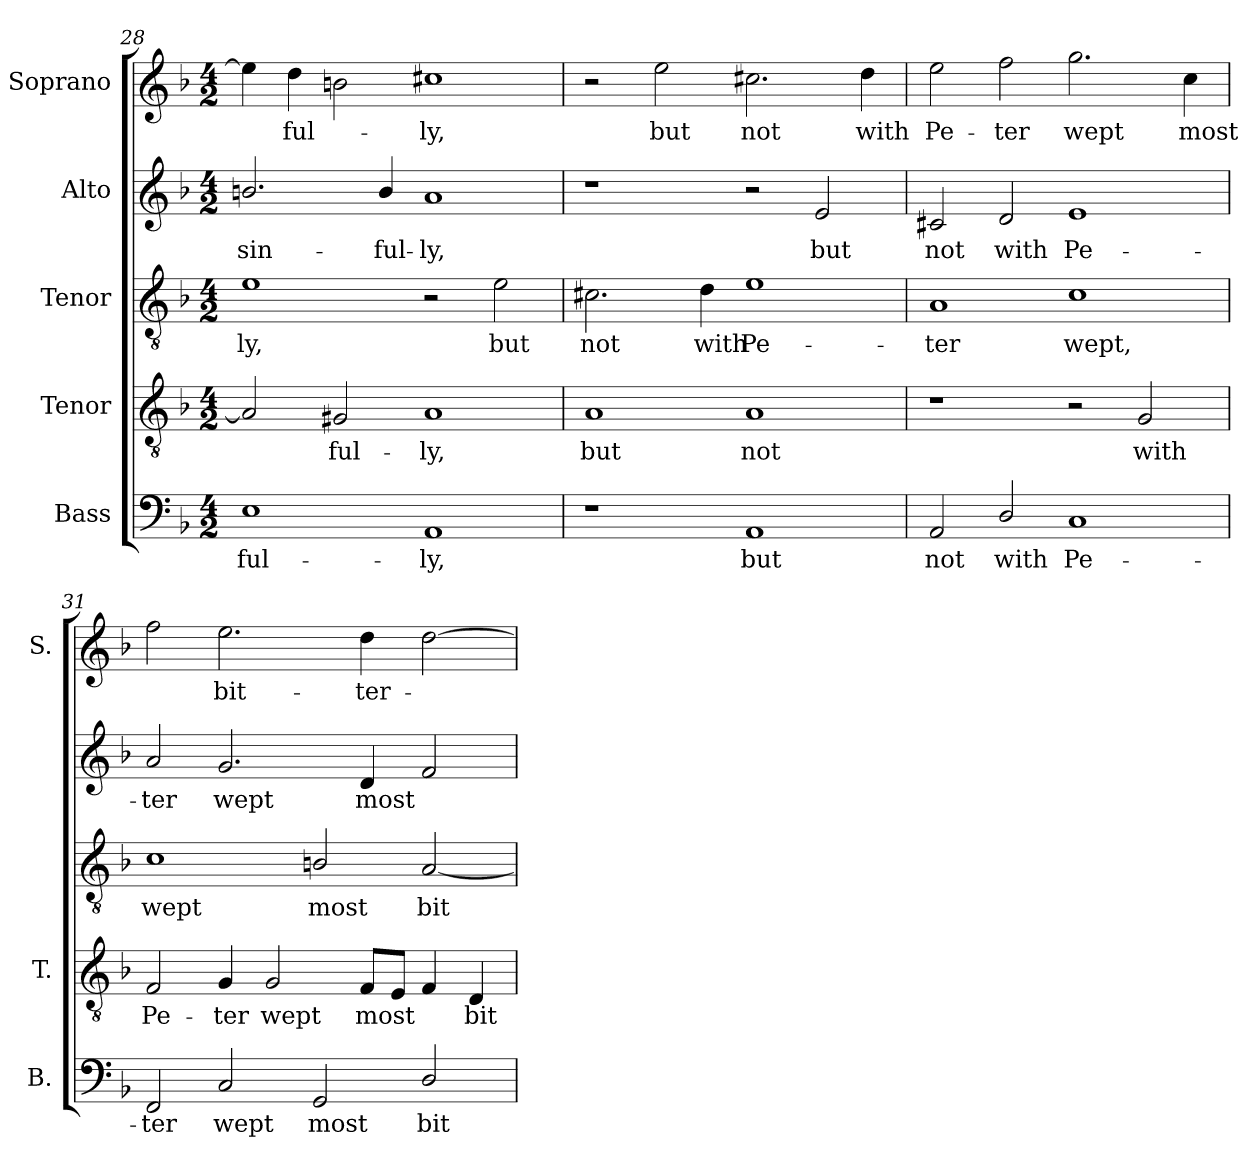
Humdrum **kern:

**kern	**text	**kern	**text	**kern	**text	**kern	**text	**kern	**text
*part5	*part5	*part4	*part4	*part3	*part3	*part2	*part2	*part1	*part1
*staff5	*staff5	*staff4	*staff4	*staff3	*staff3	*staff2	*staff2	*staff1	*staff1
*I"Bass	*	*I"Tenor	*	*I"Tenor	*	*I"Alto	*	*I"Soprano	*
*I'B.	*	*I'T.	*	*	*	*	*	*I'S.	*
*clefF4	*	*clefGv2	*	*clefGv2	*	*clefG2	*	*clefG2	*
*	*	*ITrd7c12	*	*ITrd7c12	*	*	*	*	*
*k[b-]	*	*k[b-]	*	*k[b-]	*	*k[b-]	*	*k[b-]	*
*F:	*	*F:	*	*F:	*	*F:	*	*F:	*
*M4/2	*	*M4/2	*	*M4/2	*	*M4/2	*	*M4/2	*
=28	=28	=28	=28	=28	=28	=28	=28	=28	=28
!	!LO:LY:b:color=#000000	!	!	!	!	!	!	!	!
!	!	!	!	!	!LO:LY:b:color=#000000	!	!	!	!
!	!	!	!	!	!	!	!LO:LY:b:color=#000000	!	!
1Ei	-ful-	2AAi/]	.	1Ei	-ly,	2.bni/	sin-	4eei\]	.
!	!	!	!	!	!	!	!	!	!LO:LY:b:color=#000000
.	.	.	.	.	.	.	.	4ddi\	-ful-
!	!	!	!LO:LY:b:color=#000000	!	!	!	!	!	!
.	.	2GG#Xi/	-ful-	.	.	.	.	2bni\	.
!	!	!	!	!	!	!	!LO:LY:b:color=#000000	!	!
.	.	.	.	.	.	4bi/	-ful-	.	.
!	!LO:LY:b:color=#000000	!	!	!	!	!	!	!	!
!	!	!	!LO:LY:b:color=#000000	!	!	!	!	!	!
!	!	!	!	!	!	!	!LO:LY:b:color=#000000	!	!
!	!	!	!	!	!	!	!	!	!LO:LY:b:color=#000000
1AAi	-ly,	1AAi	-ly,	2r	.	1ai	-ly,	1cc#Xi	-ly,
!	!	!	!	!	!LO:LY:b:color=#000000	!	!	!	!
.	.	.	.	2Ei\	but	.	.	.	.
=29	=29	=29	=29	=29	=29	=29	=29	=29	=29
!	!	!	!LO:LY:b:color=#000000	!	!	!	!	!	!
!	!	!	!	!	!LO:LY:b:color=#000000	!	!	!	!
1r	.	1AAi	but	2.C#Xi\	not	1r	.	2r	.
!	!	!	!	!	!	!	!	!	!LO:LY:b:color=#000000
.	.	.	.	.	.	.	.	2eei\	but
!	!	!	!	!	!LO:LY:b:color=#000000	!	!	!	!
.	.	.	.	4Di\	with	.	.	.	.
!	!LO:LY:b:color=#000000	!	!	!	!	!	!	!	!
!	!	!	!LO:LY:b:color=#000000	!	!	!	!	!	!
!	!	!	!	!	!LO:LY:b:color=#000000	!	!	!	!
!	!	!	!	!	!	!	!	!	!LO:LY:b:color=#000000
1AAi	but	1AAi	not	1Ei	Pe-	2r	.	2.cc#Xi\	not
!	!	!	!	!	!	!	!LO:LY:b:color=#000000	!	!
.	.	.	.	.	.	2ei/	but	.	.
!	!	!	!	!	!	!	!	!	!LO:LY:b:color=#000000
.	.	.	.	.	.	.	.	4ddi\	with
=30	=30	=30	=30	=30	=30	=30	=30	=30	=30
!	!LO:LY:b:color=#000000	!	!	!	!	!	!	!	!
!	!	!	!	!	!LO:LY:b:color=#000000	!	!	!	!
!	!	!	!	!	!	!	!LO:LY:b:color=#000000	!	!
!	!	!	!	!	!	!	!	!	!LO:LY:b:color=#000000
2AAi/	not	1r	.	1AAi	-ter	2c#Xi/	not	2eei\	Pe-
!	!LO:LY:b:color=#000000	!	!	!	!	!	!	!	!
!	!	!	!	!	!	!	!LO:LY:b:color=#000000	!	!
!	!	!	!	!	!	!	!	!	!LO:LY:b:color=#000000
2Di/	with	.	.	.	.	2di/	with	2ffi\	-ter
!	!LO:LY:b:color=#000000	!	!	!	!	!	!	!	!
!	!	!	!	!	!LO:LY:b:color=#000000	!	!	!	!
!	!	!	!	!	!	!	!LO:LY:b:color=#000000	!	!
!	!	!	!	!	!	!	!	!	!LO:LY:b:color=#000000
1Ci	Pe-	2r	.	1Ci	wept,	1ei	Pe-	2.ggi\	wept
!	!	!	!LO:LY:b:color=#000000	!	!	!	!	!	!
.	.	2GGi/	with	.	.	.	.	.	.
!	!	!	!	!	!	!	!	!	!LO:LY:b:color=#000000
.	.	.	.	.	.	.	.	4cci\	most
=31	=31	=31	=31	=31	=31	=31	=31	=31	=31
!	!LO:LY:b:color=#000000	!	!	!	!	!	!	!	!
!	!	!	!LO:LY:b:color=#000000	!	!	!	!	!	!
!	!	!	!	!	!LO:LY:b:color=#000000	!	!	!	!
!	!	!	!	!	!	!	!LO:LY:b:color=#000000	!	!
2FFi/	-ter	2FFi/	Pe-	1Ci	wept	2ai/	-ter	2ffi\	.
!	!LO:LY:b:color=#000000	!	!	!	!	!	!	!	!
!	!	!	!LO:LY:b:color=#000000	!	!	!	!	!	!
!	!	!	!	!	!	!	!LO:LY:b:color=#000000	!	!
!	!	!	!	!	!	!	!	!	!LO:LY:b:color=#000000
2Ci/	wept	4GGi/	-ter	.	.	2.gi/	wept	2.eei\	bit-
!	!	!	!LO:LY:b:color=#000000	!	!	!	!	!	!
.	.	2GGi/	wept	.	.	.	.	.	.
!	!LO:LY:b:color=#000000	!	!	!	!	!	!	!	!
!	!	!	!	!	!LO:LY:b:color=#000000	!	!	!	!
2GGi/	most	.	.	2BBni/	most	.	.	.	.
!	!	!	!LO:LY:b:color=#000000	!	!	!	!	!	!
!	!	!	!	!	!	!	!LO:LY:b:color=#000000	!	!
!	!	!	!	!	!	!	!	!	!LO:LY:b:color=#000000
.	.	8FFi/L	most	.	.	4di/	most	4ddi\	-ter-
.	.	8EEi/J	.	.	.	.	.	.	.
!	!LO:LY:b:color=#000000	!	!	!	!	!	!	!	!
!	!	!	!	!	!LO:LY:b:color=#000000	!	!	!	!
2Di/	bit-	4FFi/	.	[2AAi/	bit-	2fi/	.	[2ddi\	.
!	!	!	!LO:LY:b:color=#000000	!	!	!	!	!	!
.	.	4DDi/	bit-	.	.	.	.	.	.
=	=	=	=	=	=	=	=	=	=
*-	*-	*-	*-	*-	*-	*-	*-	*-	*-
